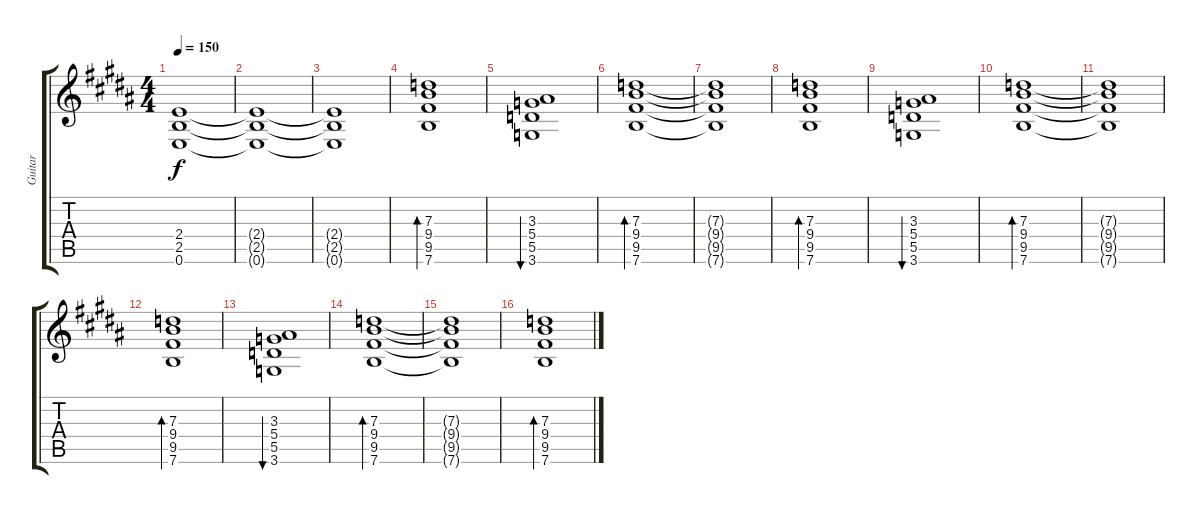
\track ("Guitar" "Guitar") {instrument distortionguitar}
\staff {score tabs}
\tuning (E4 B3 G3 D3 A2 E2) {hide}
\ts (4 4)
\tempo 150
\clef g2
\ks b
(2.4{t} 2.5{t} 0.6{t}).1{dy f} |
(2.4{t} 2.5{t} 0.6{t}).1 |
(2.4{t} 2.5{t} 0.6{t}).1 |
(7.3 9.4 9.5 7.6).1{bd 120} |
(3.3 5.4 5.5 3.6).1{bu 120} |
(7.3 9.4 9.5 7.6).1{bd 120} |
(7.3{t} 9.4{t} 9.5{t} 7.6{t}).1 |
(7.3 9.4 9.5 7.6).1{bd 120} |
(3.3 5.4 5.5 3.6).1{bu 120} |
(7.3 9.4 9.5 7.6).1{bd 120} |
(7.3{t} 9.4{t} 9.5{t} 7.6{t}).1 |
(7.3 9.4 9.5 7.6).1{bd 120} |
(3.3 5.4 5.5 3.6).1{bu 120} |
(7.3 9.4 9.5 7.6).1{bd 120} |
(7.3{t} 9.4{t} 9.5{t} 7.6{t}).1 |
(7.3 9.4 9.5 7.6).1{bd 120}
